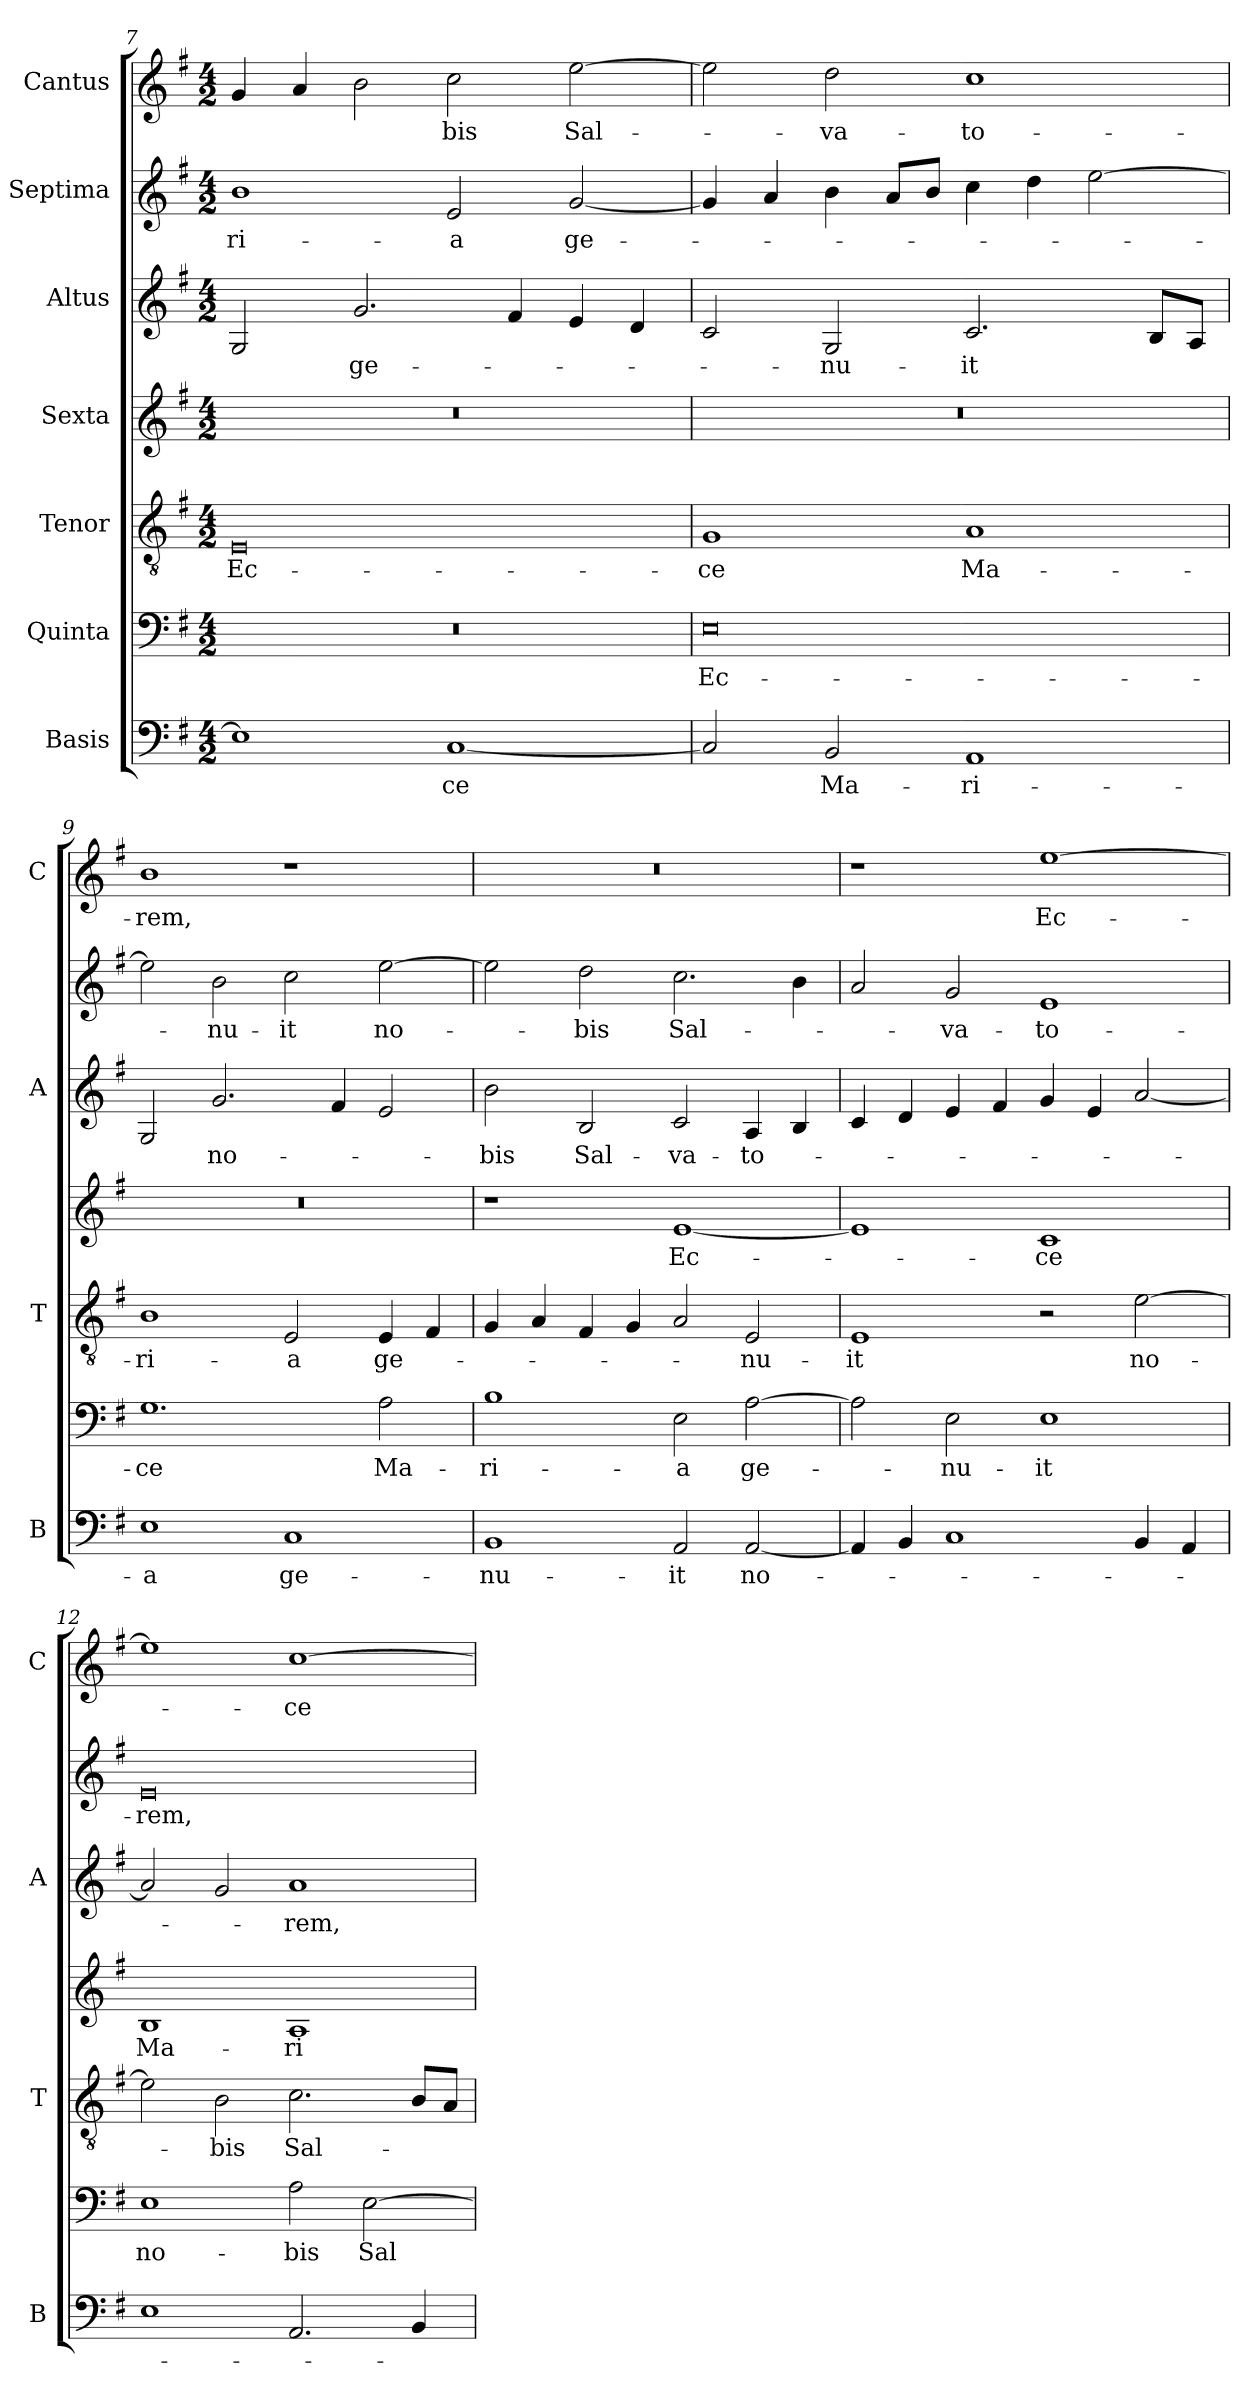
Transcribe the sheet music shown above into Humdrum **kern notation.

**kern	**text	**kern	**text	**kern	**text	**kern	**text	**kern	**text	**kern	**text	**kern	**text
*part7	*part7	*part6	*part6	*part5	*part5	*part4	*part4	*part3	*part3	*part2	*part2	*part1	*part1
*staff7	*staff7	*staff6	*staff6	*staff5	*staff5	*staff4	*staff4	*staff3	*staff3	*staff2	*staff2	*staff1	*staff1
*I"Basis	*	*I"Quinta	*	*I"Tenor	*	*I"Sexta	*	*I"Altus	*	*I"Septima	*	*I"Cantus	*
*I'B	*	*	*	*I'T	*	*	*	*I'A	*	*	*	*I'C	*
*clefF4	*	*clefF4	*	*clefGv2	*	*clefG2	*	*clefG2	*	*clefG2	*	*clefG2	*
*k[f#]	*	*k[f#]	*	*k[f#]	*	*k[f#]	*	*k[f#]	*	*k[f#]	*	*k[f#]	*
*G:	*	*G:	*	*G:	*	*G:	*	*G:	*	*G:	*	*G:	*
*M4/2	*	*M4/2	*	*M4/2	*	*M4/2	*	*M4/2	*	*M4/2	*	*M4/2	*
=7	=7	=7	=7	=7	=7	=7	=7	=7	=7	=7	=7	=7	=7
!	!	!	!	!	!LO:LY:b	!	!	!	!	!	!	!	!
!	!	!	!	!	!	!	!	!	!	!	!LO:LY:b	!	!
1E]	.	0r	.	0E	Ec-	0r	.	2G/	.	1b	-ri-	4g/	.
.	.	.	.	.	.	.	.	.	.	.	.	4a/	.
!	!	!	!	!	!	!	!	!	!LO:LY:b	!	!	!	!
.	.	.	.	.	.	.	.	2.g/	ge-	.	.	2b\	.
!	!LO:LY:b	!	!	!	!	!	!	!	!	!	!	!	!
!	!	!	!	!	!	!	!	!	!	!	!LO:LY:b	!	!
!	!	!	!	!	!	!	!	!	!	!	!	!	!LO:LY:b
[1C	-ce	.	.	.	.	.	.	.	.	2e/	-a	2cc\	-bis
.	.	.	.	.	.	.	.	4f#/	.	.	.	.	.
!	!	!	!	!	!	!	!	!	!	!	!LO:LY:b	!	!
!	!	!	!	!	!	!	!	!	!	!	!	!	!LO:LY:b
.	.	.	.	.	.	.	.	4e/	.	[2g/	ge-	[2ee\	Sal-
.	.	.	.	.	.	.	.	4d/	.	.	.	.	.
!!LO:LB:g=z
=8	=8	=8	=8	=8	=8	=8	=8	=8	=8	=8	=8	=8	=8
!	!	!	!LO:LY:b	!	!	!	!	!	!	!	!	!	!
!	!	!	!	!	!LO:LY:b	!	!	!	!	!	!	!	!
2C/]	.	0E	Ec-	1G	-ce	0r	.	2c/	.	4g/]	.	2ee\]	.
.	.	.	.	.	.	.	.	.	.	4a/	.	.	.
!	!LO:LY:b	!	!	!	!	!	!	!	!	!	!	!	!
!	!	!	!	!	!	!	!	!	!LO:LY:b	!	!	!	!
!	!	!	!	!	!	!	!	!	!	!	!	!	!LO:LY:b
2BB/	Ma-	.	.	.	.	.	.	2G/	-nu-	4b\	.	2dd\	-va-
.	.	.	.	.	.	.	.	.	.	8a/L	.	.	.
.	.	.	.	.	.	.	.	.	.	8b/J	.	.	.
!	!LO:LY:b	!	!	!	!	!	!	!	!	!	!	!	!
!	!	!	!	!	!LO:LY:b	!	!	!	!	!	!	!	!
!	!	!	!	!	!	!	!	!	!LO:LY:b	!	!	!	!
!	!	!	!	!	!	!	!	!	!	!	!	!	!LO:LY:b
1AA	-ri-	.	.	1A	Ma-	.	.	2.c/	-it	4cc\	.	1cc	-to-
.	.	.	.	.	.	.	.	.	.	4dd\	.	.	.
.	.	.	.	.	.	.	.	.	.	[2ee\	.	.	.
.	.	.	.	.	.	.	.	8B/L	.	.	.	.	.
.	.	.	.	.	.	.	.	8A/J	.	.	.	.	.
=9	=9	=9	=9	=9	=9	=9	=9	=9	=9	=9	=9	=9	=9
!	!LO:LY:b	!	!	!	!	!	!	!	!	!	!	!	!
!	!	!	!LO:LY:b	!	!	!	!	!	!	!	!	!	!
!	!	!	!	!	!LO:LY:b	!	!	!	!	!	!	!	!
!	!	!	!	!	!	!	!	!	!	!	!	!	!LO:LY:b
1E	-a	1.G	-ce	1B	-ri-	0r	.	2G/	.	2ee\]	.	1b	-rem,
!	!	!	!	!	!	!	!	!	!LO:LY:b	!	!	!	!
!	!	!	!	!	!	!	!	!	!	!	!LO:LY:b	!	!
.	.	.	.	.	.	.	.	2.g/	no-	2b\	-nu-	.	.
!	!LO:LY:b	!	!	!	!	!	!	!	!	!	!	!	!
!	!	!	!	!	!LO:LY:b	!	!	!	!	!	!	!	!
!	!	!	!	!	!	!	!	!	!	!	!LO:LY:b	!	!
1C	ge-	.	.	2E/	-a	.	.	.	.	2cc\	-it	1r	.
.	.	.	.	.	.	.	.	4f#/	.	.	.	.	.
!	!	!	!LO:LY:b	!	!	!	!	!	!	!	!	!	!
!	!	!	!	!	!LO:LY:b	!	!	!	!	!	!	!	!
!	!	!	!	!	!	!	!	!	!	!	!LO:LY:b	!	!
.	.	2A\	Ma-	4E/	ge-	.	.	2e/	.	[2ee\	no-	.	.
.	.	.	.	4F#/	.	.	.	.	.	.	.	.	.
=10	=10	=10	=10	=10	=10	=10	=10	=10	=10	=10	=10	=10	=10
!	!LO:LY:b	!	!	!	!	!	!	!	!	!	!	!	!
!	!	!	!LO:LY:b	!	!	!	!	!	!	!	!	!	!
!	!	!	!	!	!	!	!	!	!LO:LY:b	!	!	!	!
1BB	-nu-	1B	-ri-	4G/	.	1r	.	2b\	-bis	2ee\]	.	0r	.
.	.	.	.	4A/	.	.	.	.	.	.	.	.	.
!	!	!	!	!	!	!	!	!	!LO:LY:b	!	!	!	!
!	!	!	!	!	!	!	!	!	!	!	!LO:LY:b	!	!
.	.	.	.	4F#/	.	.	.	2B/	Sal-	2dd\	-bis	.	.
.	.	.	.	4G/	.	.	.	.	.	.	.	.	.
!	!LO:LY:b	!	!	!	!	!	!	!	!	!	!	!	!
!	!	!	!LO:LY:b	!	!	!	!	!	!	!	!	!	!
!	!	!	!	!	!	!	!LO:LY:b	!	!	!	!	!	!
!	!	!	!	!	!	!	!	!	!LO:LY:b	!	!	!	!
!	!	!	!	!	!	!	!	!	!	!	!LO:LY:b	!	!
2AA/	-it	2E\	-a	2A/	.	[1e	Ec-	2c/	-va-	2.cc\	Sal-	.	.
!	!LO:LY:b	!	!	!	!	!	!	!	!	!	!	!	!
!	!	!	!LO:LY:b	!	!	!	!	!	!	!	!	!	!
!	!	!	!	!	!LO:LY:b	!	!	!	!	!	!	!	!
!	!	!	!	!	!	!	!	!	!LO:LY:b	!	!	!	!
[2AA/	no-	[2A\	ge-	2E/	-nu-	.	.	4A/	-to-	.	.	.	.
.	.	.	.	.	.	.	.	4B/	.	4b\	.	.	.
!!LO:PB:g=z
=11	=11	=11	=11	=11	=11	=11	=11	=11	=11	=11	=11	=11	=11
!	!	!	!	!	!LO:LY:b	!	!	!	!	!	!	!	!
4AA/]	.	2A\]	.	1E	-it	1e]	.	4c/	.	2a/	.	1r	.
4BB/	.	.	.	.	.	.	.	4d/	.	.	.	.	.
!	!	!	!LO:LY:b	!	!	!	!	!	!	!	!	!	!
!	!	!	!	!	!	!	!	!	!	!	!LO:LY:b	!	!
1C	.	2E\	-nu-	.	.	.	.	4e/	.	2g/	-va-	.	.
.	.	.	.	.	.	.	.	4f#/	.	.	.	.	.
!	!	!	!LO:LY:b	!	!	!	!	!	!	!	!	!	!
!	!	!	!	!	!	!	!LO:LY:b	!	!	!	!	!	!
!	!	!	!	!	!	!	!	!	!	!	!LO:LY:b	!	!
!	!	!	!	!	!	!	!	!	!	!	!	!	!LO:LY:b
.	.	1E	-it	2r	.	1c	-ce	4g/	.	1e	-to-	[1ee	Ec-
.	.	.	.	.	.	.	.	4e/	.	.	.	.	.
!	!	!	!	!	!LO:LY:b	!	!	!	!	!	!	!	!
4BB/	.	.	.	[2e\	no-	.	.	[2a/	.	.	.	.	.
4AA/	.	.	.	.	.	.	.	.	.	.	.	.	.
=12	=12	=12	=12	=12	=12	=12	=12	=12	=12	=12	=12	=12	=12
!	!	!	!LO:LY:b	!	!	!	!	!	!	!	!	!	!
!	!	!	!	!	!	!	!LO:LY:b	!	!	!	!	!	!
!	!	!	!	!	!	!	!	!	!	!	!LO:LY:b	!	!
1E	.	1E	no-	2e\]	.	1B	Ma-	2a/]	.	0e	-rem,	1ee]	.
!	!	!	!	!	!LO:LY:b	!	!	!	!	!	!	!	!
.	.	.	.	2B\	-bis	.	.	2g/	.	.	.	.	.
!	!	!	!LO:LY:b	!	!	!	!	!	!	!	!	!	!
!	!	!	!	!	!LO:LY:b	!	!	!	!	!	!	!	!
!	!	!	!	!	!	!	!LO:LY:b	!	!	!	!	!	!
!	!	!	!	!	!	!	!	!	!LO:LY:b	!	!	!	!
!	!	!	!	!	!	!	!	!	!	!	!	!	!LO:LY:b
2.AA/	.	2A\	-bis	2.c\	Sal-	1A	-ri-	1a	-rem,	.	.	[1cc	-ce
!	!	!	!LO:LY:b	!	!	!	!	!	!	!	!	!	!
.	.	[2E\	Sal-	.	.	.	.	.	.	.	.	.	.
4BB/	.	.	.	8B/L	.	.	.	.	.	.	.	.	.
.	.	.	.	8A/J	.	.	.	.	.	.	.	.	.
=	=	=	=	=	=	=	=	=	=	=	=	=	=
*-	*-	*-	*-	*-	*-	*-	*-	*-	*-	*-	*-	*-	*-
